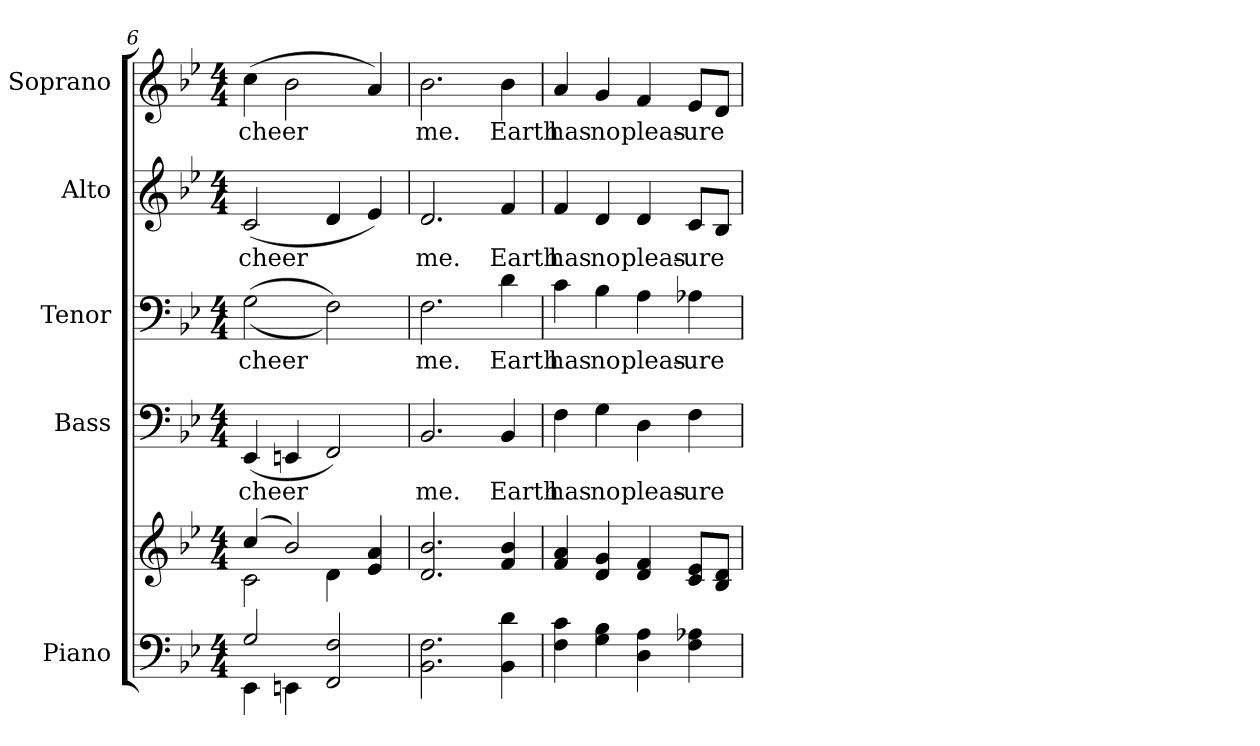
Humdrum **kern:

**kern	**kern	**kern	**text	**kern	**text	**kern	**text	**kern	**text
*part5	*part5	*part4	*part4	*part3	*part3	*part2	*part2	*part1	*part1
*staff6	*staff5	*staff4	*staff4	*staff3	*staff3	*staff2	*staff2	*staff1	*staff1
*I"Piano	*	*I"Bass	*	*I"Tenor	*	*I"Alto	*	*I"Soprano	*
*I'Pno.	*	*I'B.	*	*I'T.	*	*I'A.	*	*I'S.	*
*clefF4	*clefG2	*clefF4	*	*clefF4	*	*clefG2	*	*clefG2	*
*k[b-e-]	*k[b-e-]	*k[b-e-]	*	*k[b-e-]	*	*k[b-e-]	*	*k[b-e-]	*
*B-:	*B-:	*B-:	*	*B-:	*	*B-:	*	*B-:	*
*M4/4	*M4/4	*M4/4	*	*M4/4	*	*M4/4	*	*M4/4	*
=6	=6	=6	=6	=6	=6	=6	=6	=6	=6
*^	*^	*	*	*	*	*	*	*	*
!	!	!	!	!	!LO:LY:b:color=#000000	!	!	!	!	!	!
!	!	!	!	!	!	!	!LO:LY:b:color=#000000	!	!	!	!
!	!	!	!	!	!	!	!	!	!LO:LY:b:color=#000000	!	!
!	!	!	!	!	!	!	!	!	!	!	!LO:LY:b:color=#000000
2Gi/	4EE-i\	(4cci/	2ci\	(4EE-i/	cheer	((2Gi\	cheer	(2ci/	cheer	(4cci\	cheer
.	4EEni\	2b-i/)	.	4EEni/	.	.	.	.	.	2b-i\	.
2FFi/ 2Fi	2ryy	.	4di\	2FFi/)	.	2Fi\))	.	4di/	.	.	.
.	.	4ryy	4e-i/ 4ai	.	.	.	.	4e-i/)	.	4ai/)	.
*v	*v	*	*	*	*	*	*	*	*	*	*
*	*v	*v	*	*	*	*	*	*	*	*
!!LO:PB:g=z
=7	=7	=7	=7	=7	=7	=7	=7	=7	=7
*	*^	*	*	*	*	*	*	*	*
!	!	!	!	!LO:LY:b:color=#000000	!	!	!	!	!	!
*	*v	*v	*	*	*	*	*	*	*	*
*	*^	*	*	*	*	*	*	*	*
!	!	!	!	!	!	!LO:LY:b:color=#000000	!	!	!	!
*	*v	*v	*	*	*	*	*	*	*	*
*	*^	*	*	*	*	*	*	*	*
!	!	!	!	!	!	!	!	!LO:LY:b:color=#000000	!	!
*	*v	*v	*	*	*	*	*	*	*	*
*	*^	*	*	*	*	*	*	*	*
!	!	!	!	!	!	!	!	!	!	!LO:LY:b:color=#000000
*	*v	*v	*	*	*	*	*	*	*	*
2.BB-i\ 2.Fi	2.di/ 2.b-i	2.BB-i/	me.	2.Fi\	me.	2.di/	me.	2.b-i\	me.
!	!	!	!LO:LY:b:color=#000000	!	!	!	!	!	!
!	!	!	!	!	!LO:LY:b:color=#000000	!	!	!	!
!	!	!	!	!	!	!	!LO:LY:b:color=#000000	!	!
!	!	!	!	!	!	!	!	!	!LO:LY:b:color=#000000
4BB-i\ 4di	4fi/ 4b-i	4BB-i/	Earth	4di\	Earth	4fi/	Earth	4b-i\	Earth
=8	=8	=8	=8	=8	=8	=8	=8	=8	=8
!	!	!	!LO:LY:b:color=#000000	!	!	!	!	!	!
!	!	!	!	!	!LO:LY:b:color=#000000	!	!	!	!
!	!	!	!	!	!	!	!LO:LY:b:color=#000000	!	!
!	!	!	!	!	!	!	!	!	!LO:LY:b:color=#000000
4Fi\ 4ci	4fi/ 4ai	4Fi\	has	4ci\	has	4fi/	has	4ai/	has
!	!	!	!LO:LY:b:color=#000000	!	!	!	!	!	!
!	!	!	!	!	!LO:LY:b:color=#000000	!	!	!	!
!	!	!	!	!	!	!	!LO:LY:b:color=#000000	!	!
!	!	!	!	!	!	!	!	!	!LO:LY:b:color=#000000
4Gi\ 4B-i	4di/ 4gi	4Gi\	no	4B-i\	no	4di/	no	4gi/	no
!	!	!	!LO:LY:b:color=#000000	!	!	!	!	!	!
!	!	!	!	!	!LO:LY:b:color=#000000	!	!	!	!
!	!	!	!	!	!	!	!LO:LY:b:color=#000000	!	!
!	!	!	!	!	!	!	!	!	!LO:LY:b:color=#000000
4Di\ 4Ai	4di/ 4fi	4Di\	pleas-	4Ai\	pleas-	4di/	pleas-	4fi/	pleas-
!	!	!	!LO:LY:b:color=#000000	!	!	!	!	!	!
!	!	!	!	!	!LO:LY:b:color=#000000	!	!	!	!
!	!	!	!	!	!	!	!LO:LY:b:color=#000000	!	!
!	!	!	!	!	!	!	!	!	!LO:LY:b:color=#000000
4Fi\ 4A-Xi	8ci/ 8e-iL	4Fi\	-ure	4A-Xi\	-ure	8ci/L	-ure	8e-i/L	-ure
.	8B-i/ 8diJ	.	.	.	.	8B-i/J	.	8di/J	.
=	=	=	=	=	=	=	=	=	=
*-	*-	*-	*-	*-	*-	*-	*-	*-	*-
